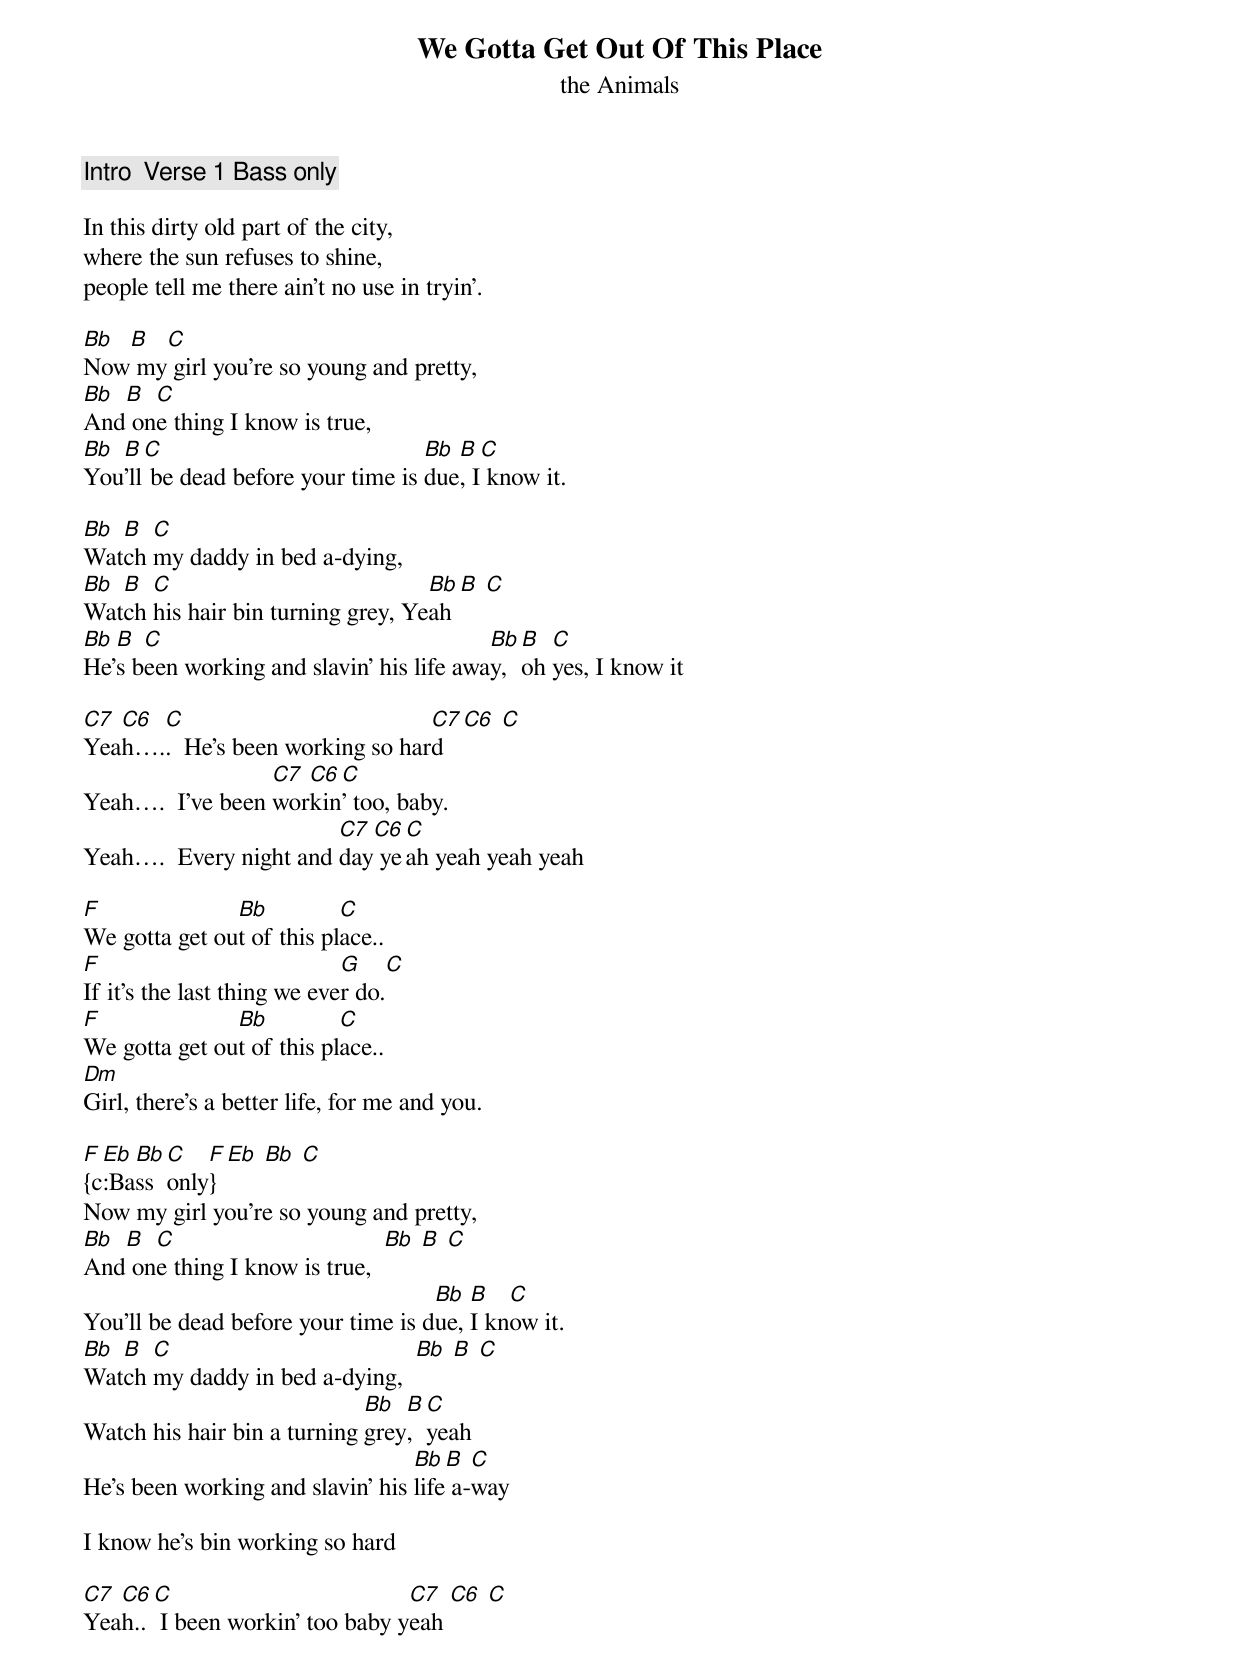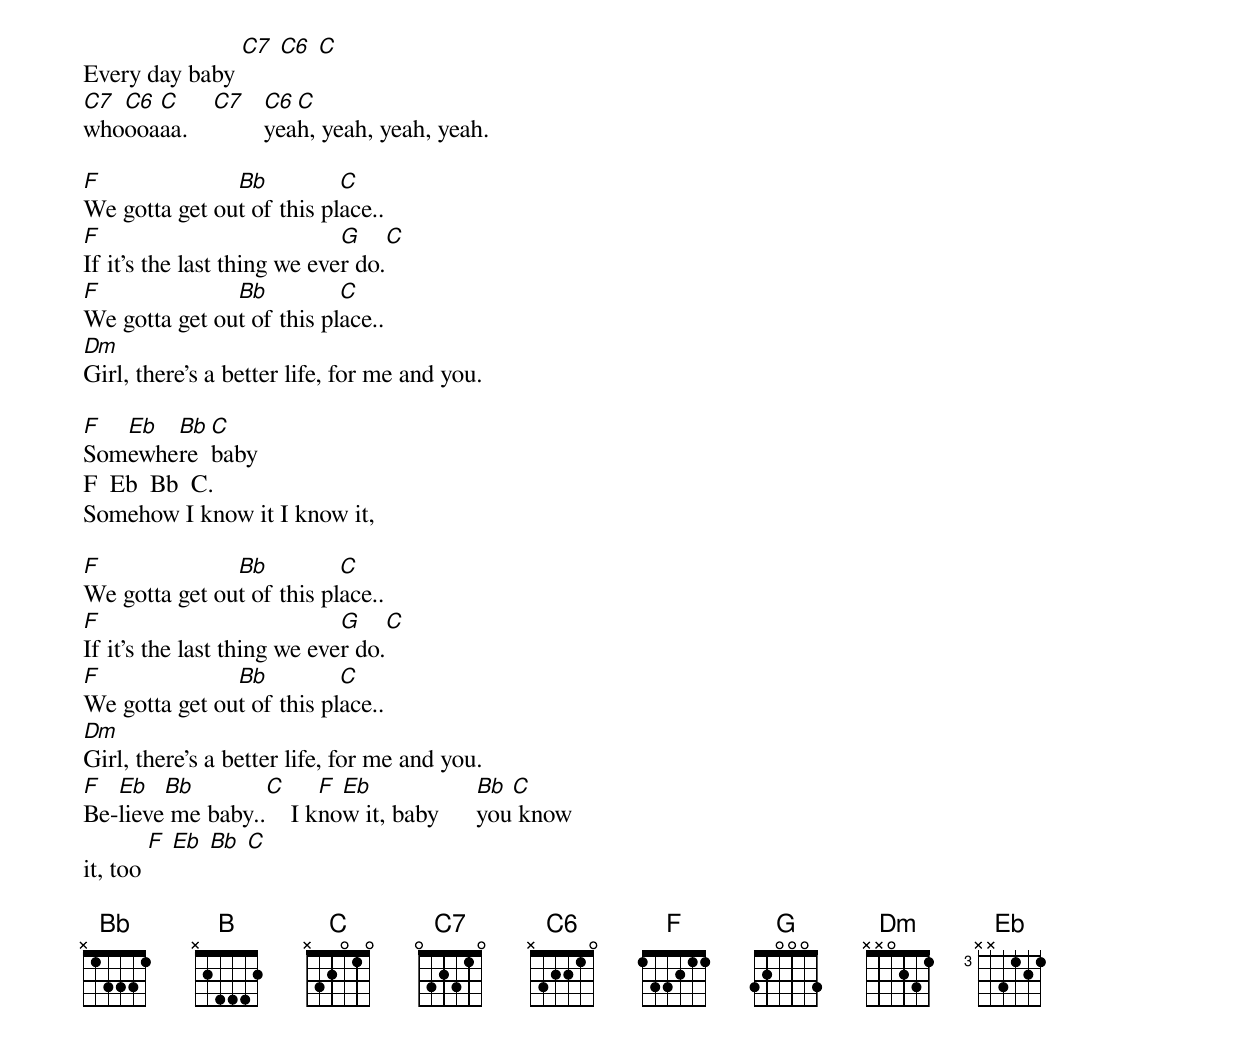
{title: We Gotta Get Out Of This Place}
{subtitle: the Animals}

{c:Intro  Verse 1 Bass only}

In this dirty old part of the city,
where the sun refuses to shine,
people tell me there ain't no use in tryin'.

[Bb]Now[B] my[C] girl you're so young and pretty,
[Bb]And[B] on[C]e thing I know is true,
[Bb]You[B]'ll[C] be dead before your time is [Bb]due[B], I[C] know it.

[Bb]Wat[B]ch [C]my daddy in bed a-dying,
[Bb]Wat[B]ch [C]his hair bin turning grey, Ye[Bb]ah [B] [C]
[Bb]He'[B]s b[C]een working and slavin' his life awa[Bb]y, [B]oh [C]yes, I know it

[C7]Yea[C6]h….[C].  He’s been working so har[C7]d  [C6] [C]
Yeah….  I've been [C7]wor[C6]kin[C]' too, baby.
Yeah….  Every night and [C7]day[C6] ye[C]ah yeah yeah yeah

[F]We gotta get ou[Bb]t of this pl[C]ace..
[F]If it's the last thing we eve[G]r do.[C]
[F]We gotta get ou[Bb]t of this pl[C]ace..
[Dm]Girl, there's a better life, for me and you.

[F]{c[Eb]:Ba[Bb]ss [C]only[F]} [Eb] [Bb] [C]
Now my girl you're so young and pretty,
[Bb]And[B] on[C]e thing I know is true,  [Bb] [B] [C]
You'll be dead before your time is d[Bb]ue, [B]I kn[C]ow it.
[Bb]Wat[B]ch [C]my daddy in bed a-dying,  [Bb] [B] [C]
Watch his hair bin a turning [Bb]grey[B],  [C]yeah
He's been working and slavin' his [Bb]life[B] a-[C]way

I know he’s bin working so hard

[C7]Yea[C6]h..[C] I been workin' too baby y[C7]eah [C6] [C]
Every day baby [C7] [C6] [C]
[C7]who[C6]ooa[C]aa.    [C7]   [C6]yea[C]h, yeah, yeah, yeah.

[F]We gotta get ou[Bb]t of this pl[C]ace..
[F]If it's the last thing we eve[G]r do.[C]
[F]We gotta get ou[Bb]t of this pl[C]ace..
[Dm]Girl, there's a better life, for me and you.

[F]Som[Eb]ewhe[Bb]re  [C]baby
F  Eb  Bb  C.
Somehow I know it I know it,

[F]We gotta get ou[Bb]t of this pl[C]ace..
[F]If it's the last thing we eve[G]r do.[C]
[F]We gotta get ou[Bb]t of this pl[C]ace..
[Dm]Girl, there's a better life, for me and you.
[F]Be-[Eb]lieve[Bb] me baby..[C]    I k[F]no[Eb]w it, baby      [Bb]you[C] know
it, too [F] [Eb] [Bb] [C]

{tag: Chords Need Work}
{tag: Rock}
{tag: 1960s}
